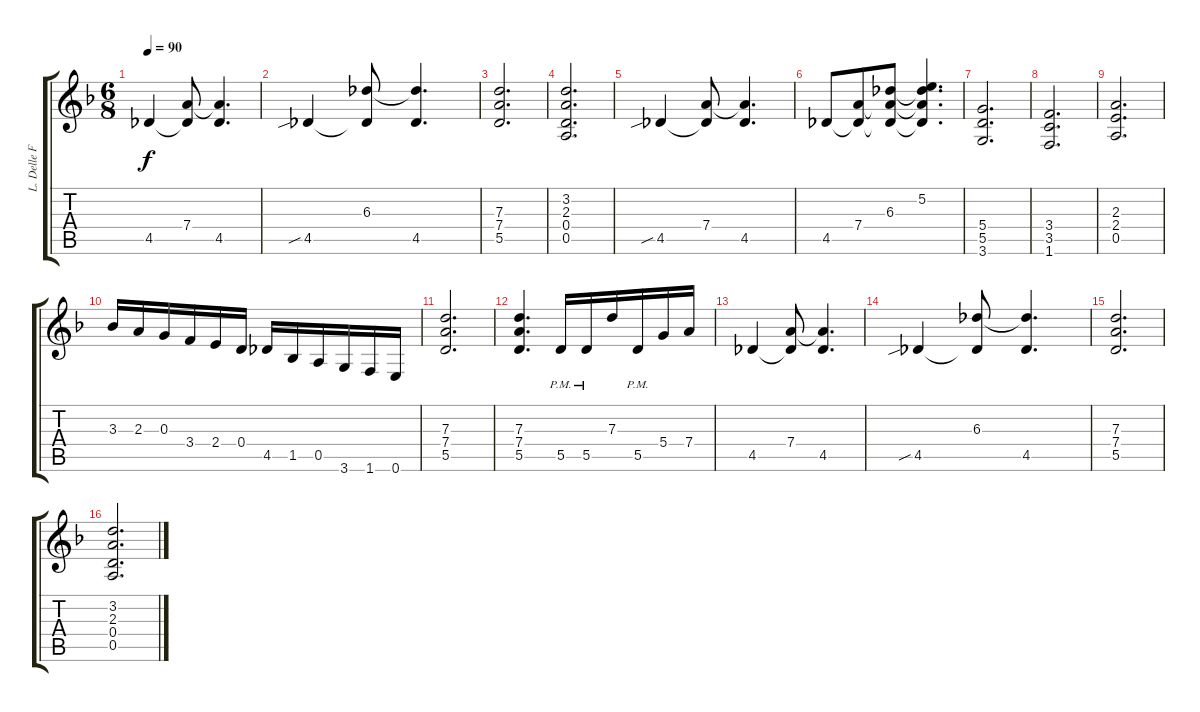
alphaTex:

\track ("L. Delle Fave (Dist. Guitar R)" "L. Delle F") {instrument overdrivenguitar}
\staff {score tabs}
\tuning (E4 B3 G3 D3 A2 E2) {hide}
\ts (6 8)
\tempo 90
\clef g2
\ks dminor
4.5.4{dy f} (7.4 4.5{t}).8 (7.4{t} 4.5).4{d} |
4.5{sib}.4 (6.3 4.5{t}).8 (6.3{t} 4.5).4{d} |
(7.3 7.4 5.5).2{d} |
(3.2 2.3 0.4 0.5).2{d} |
4.5{sib}.4 (7.4 4.5{t}).8 (7.4{t} 4.5).4{d} |
4.5.8 (7.4 4.5{t}).8 (6.3 7.4{t} 4.5{t}).8 (5.2 6.3{t} 7.4{t} 4.5{t}).4{d} |
(5.4 5.5 3.6).2{d} |
(3.4 3.5 1.6).2{d} |
(2.3 2.4 0.5).2{d} |
3.3.16 2.3.16 0.3.16 3.4.16 2.4.16 0.4.16 4.5.16 1.5.16 0.5.16 3.6.16 1.6.16 0.6.16 |
(7.3 7.4 5.5).2{d} |
(7.3 7.4 5.5).4{d} 5.5{pm}.16 5.5{pm}.16 7.3.16 5.5{pm}.16 5.4.16 7.4.16 |
4.5.4 (7.4 4.5{t}).8 (7.4{t} 4.5).4{d} |
4.5{sib}.4 (6.3 4.5{t}).8 (6.3{t} 4.5).4{d} |
(7.3 7.4 5.5).2{d} |
(3.2 2.3 0.4 0.5).2{d}
